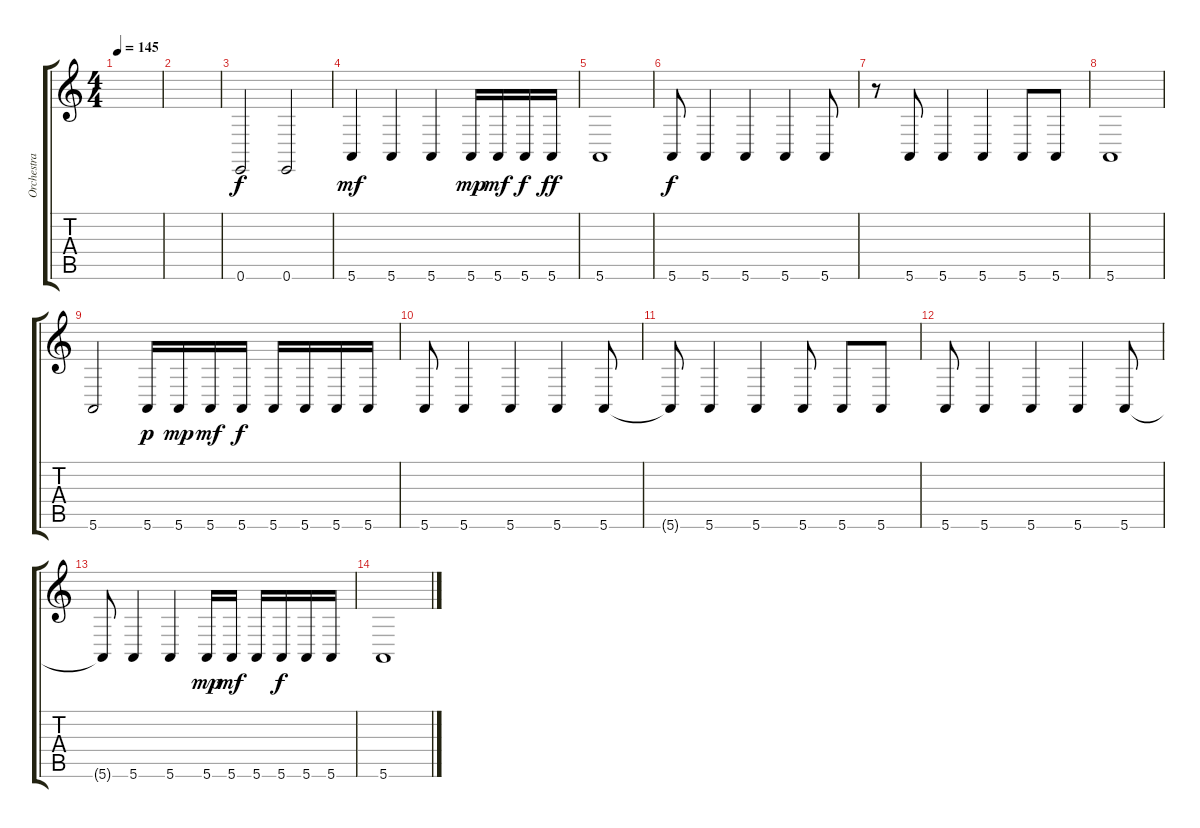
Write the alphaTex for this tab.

\track ("Orchestra - Timpani" "Orchestra ") {instrument timpani}
\staff {score tabs}
\tuning (E4 B3 G3 D3 A2 E2) {hide}
\ts (4 4)
\tempo 145
\clef g2
\ks c
|
|
0.6.2 0.6.2 |
5.6.4{dy mf} 5.6.4 5.6.4 5.6.16{dy mp} 5.6.16{dy mf} 5.6.16{dy f} 5.6.16{dy ff} |
5.6.1 |
5.6.8{dy f} 5.6.4 5.6.4 5.6.4 5.6.8 |
r.8 5.6.8 5.6.4 5.6.4 5.6.8 5.6.8 |
5.6.1 |
5.6.2 5.6.16{dy p} 5.6.16{dy mp} 5.6.16{dy mf} 5.6.16{dy f} 5.6.16 5.6.16 5.6.16 5.6.16 |
5.6.8 5.6.4 5.6.4 5.6.4 5.6.8 |
5.6{t}.8 5.6.4 5.6.4 5.6.8 5.6.8 5.6.8 |
5.6.8 5.6.4 5.6.4 5.6.4 5.6.8 |
5.6{t}.8 5.6.4 5.6.4 5.6.16{dy mp} 5.6.16{dy mf} 5.6.16 5.6.16{dy f} 5.6.16 5.6.16 |
5.6.1
